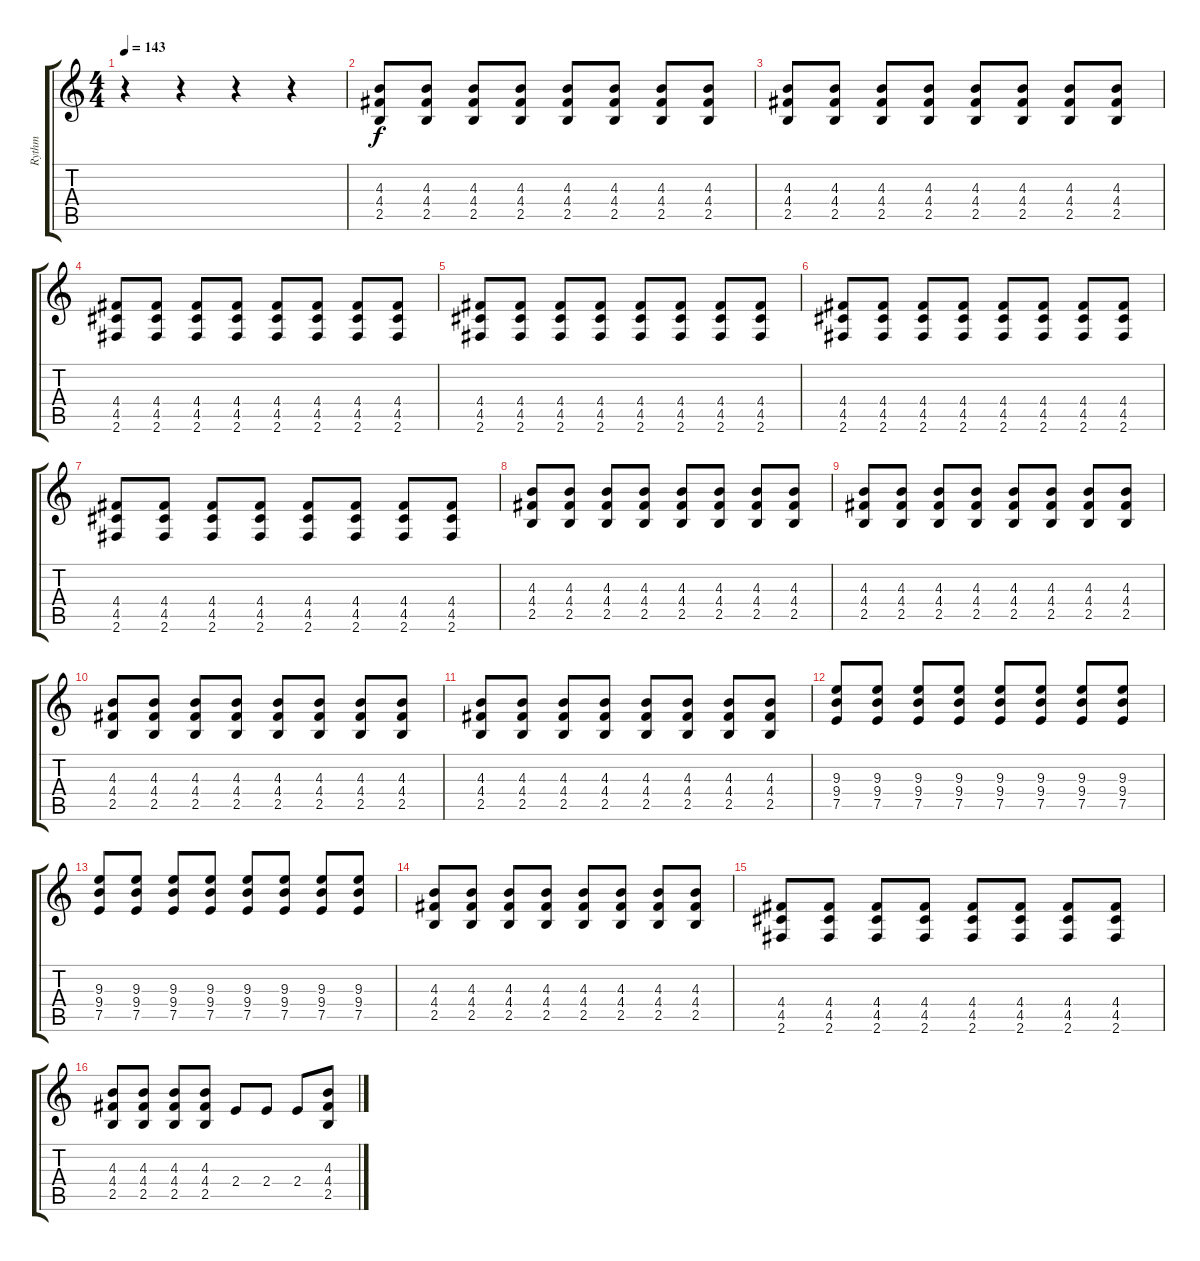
\track ("Rythm" "Rythm") {instrument distortionguitar}
\staff {score tabs}
\tuning (E4 B3 G3 D3 A2 E2) {hide}
\ts (4 4)
\tempo 143
\clef g2
\ks c
r.4{dy f instrument distortionguitar} r.4 r.4 r.4 |
(4.3 4.4 2.5).8 (4.3 4.4 2.5).8 (4.3 4.4 2.5).8 (4.3 4.4 2.5).8 (4.3 4.4 2.5).8 (4.3 4.4 2.5).8 (4.3 4.4 2.5).8 (4.3 4.4 2.5).8 |
(4.3 4.4 2.5).8 (4.3 4.4 2.5).8 (4.3 4.4 2.5).8 (4.3 4.4 2.5).8 (4.3 4.4 2.5).8 (4.3 4.4 2.5).8 (4.3 4.4 2.5).8 (4.3 4.4 2.5).8 |
(4.4 4.5 2.6).8 (4.4 4.5 2.6).8 (4.4 4.5 2.6).8 (4.4 4.5 2.6).8 (4.4 4.5 2.6).8 (4.4 4.5 2.6).8 (4.4 4.5 2.6).8 (4.4 4.5 2.6).8 |
(4.4 4.5 2.6).8 (4.4 4.5 2.6).8 (4.4 4.5 2.6).8 (4.4 4.5 2.6).8 (4.4 4.5 2.6).8 (4.4 4.5 2.6).8 (4.4 4.5 2.6).8 (4.4 4.5 2.6).8 |
(4.4 4.5 2.6).8 (4.4 4.5 2.6).8 (4.4 4.5 2.6).8 (4.4 4.5 2.6).8 (4.4 4.5 2.6).8 (4.4 4.5 2.6).8 (4.4 4.5 2.6).8 (4.4 4.5 2.6).8 |
(4.4 4.5 2.6).8 (4.4 4.5 2.6).8 (4.4 4.5 2.6).8 (4.4 4.5 2.6).8 (4.4 4.5 2.6).8 (4.4 4.5 2.6).8 (4.4 4.5 2.6).8 (4.4 4.5 2.6).8 |
(4.3 4.4 2.5).8 (4.3 4.4 2.5).8 (4.3 4.4 2.5).8 (4.3 4.4 2.5).8 (4.3 4.4 2.5).8 (4.3 4.4 2.5).8 (4.3 4.4 2.5).8 (4.3 4.4 2.5).8 |
(4.3 4.4 2.5).8 (4.3 4.4 2.5).8 (4.3 4.4 2.5).8 (4.3 4.4 2.5).8 (4.3 4.4 2.5).8 (4.3 4.4 2.5).8 (4.3 4.4 2.5).8 (4.3 4.4 2.5).8 |
(4.3 4.4 2.5).8 (4.3 4.4 2.5).8 (4.3 4.4 2.5).8 (4.3 4.4 2.5).8 (4.3 4.4 2.5).8 (4.3 4.4 2.5).8 (4.3 4.4 2.5).8 (4.3 4.4 2.5).8 |
(4.3 4.4 2.5).8 (4.3 4.4 2.5).8 (4.3 4.4 2.5).8 (4.3 4.4 2.5).8 (4.3 4.4 2.5).8 (4.3 4.4 2.5).8 (4.3 4.4 2.5).8 (4.3 4.4 2.5).8 |
(9.3 9.4 7.5).8 (9.3 9.4 7.5).8 (9.3 9.4 7.5).8 (9.3 9.4 7.5).8 (9.3 9.4 7.5).8 (9.3 9.4 7.5).8 (9.3 9.4 7.5).8 (9.3 9.4 7.5).8 |
(9.3 9.4 7.5).8 (9.3 9.4 7.5).8 (9.3 9.4 7.5).8 (9.3 9.4 7.5).8 (9.3 9.4 7.5).8 (9.3 9.4 7.5).8 (9.3 9.4 7.5).8 (9.3 9.4 7.5).8 |
(4.3 4.4 2.5).8 (4.3 4.4 2.5).8 (4.3 4.4 2.5).8 (4.3 4.4 2.5).8 (4.3 4.4 2.5).8 (4.3 4.4 2.5).8 (4.3 4.4 2.5).8 (4.3 4.4 2.5).8 |
(4.4 4.5 2.6).8 (4.4 4.5 2.6).8 (4.4 4.5 2.6).8 (4.4 4.5 2.6).8 (4.4 4.5 2.6).8 (4.4 4.5 2.6).8 (4.4 4.5 2.6).8 (4.4 4.5 2.6).8 |
(4.3 4.4 2.5).8 (4.3 4.4 2.5).8 (4.3 4.4 2.5).8 (4.3 4.4 2.5).8 2.4.8 2.4.8 2.4.8 (4.3 4.4 2.5).8
